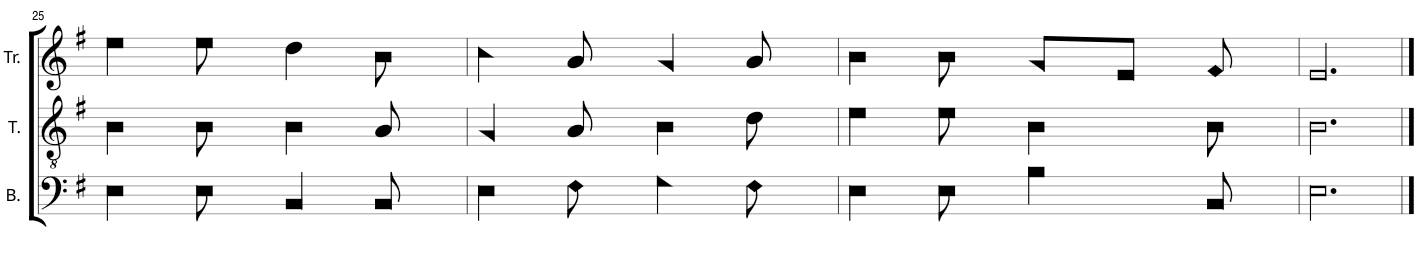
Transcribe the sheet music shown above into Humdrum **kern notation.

**kern	**kern	**kern
*part3	*part2	*part1
*staff3	*staff2	*staff1
*I"B.	*I"T.	*I"Tr.
*I'B.	*I'T.	*I'Tr.
!!LO:PB:g=z
*clefF4	*clefGv2	*clefG2
*k[f#]	*k[f#]	*k[f#]
*M6/8	*M6/8	*M6/8
=25	=25	=25
4E!\	4B!\	4ee!\
8E!\	8B!\	8ee!\
4BB!/	4B!\	4dd!\
8BB!/	8A!/	8b!\
=26	=26	=26
4E!\	4G!/	4cc!\
8F#!\	8A!/	8a!/
4G!\	4B!\	4g!/
8F#!\	8d!\	8a!/
=27	=27	=27
4E!\	4e!\	4b!\
8E!\	8e!\	8b!\
4B!\	4B!\	8g!/L
.	.	8e!/J
8BB!/	8B!\	8f#!/
=28	=28	=28
2.E!\	2.B!\	2.e!/
==	==	==
*-	*-	*-
